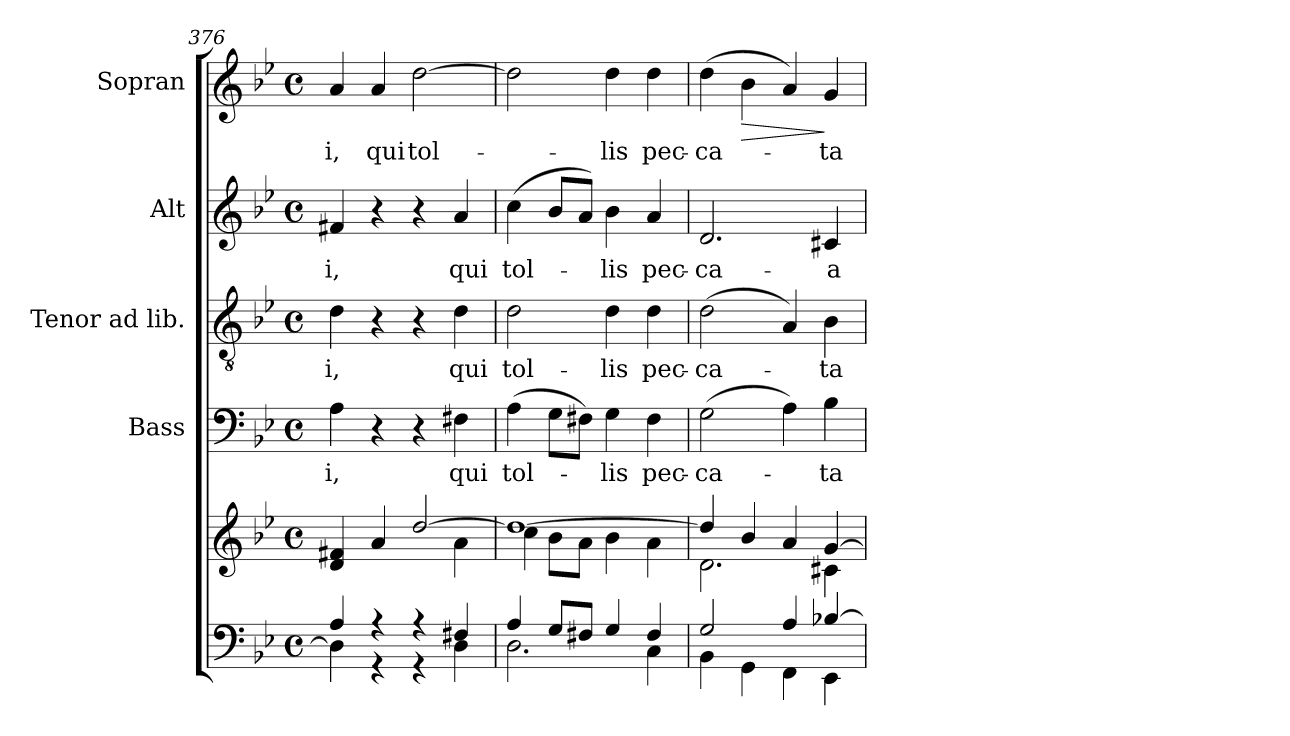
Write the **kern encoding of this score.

**kern	**kern	**kern	**text	**kern	**text	**kern	**text	**kern	**text	**dynam
*part5	*part5	*part4	*part4	*part3	*part3	*part2	*part2	*part1	*part1	*part1
*staff6	*staff5	*staff4	*staff4	*staff3	*staff3	*staff2	*staff2	*staff1	*staff1	*staff1
*	*	*I"Bass	*	*I"Tenor ad lib.	*	*I"Alt	*	*I"Sopran	*	*
*	*	*I'B.	*	*I'T.	*	*I'A.	*	*I'S.	*	*
*clefF4	*clefG2	*clefF4	*	*clefGv2	*	*clefG2	*	*clefG2	*	*
*k[b-e-]	*k[b-e-]	*k[b-e-]	*	*k[b-e-]	*	*k[b-e-]	*	*k[b-e-]	*	*
*B-:	*B-:	*B-:	*	*B-:	*	*B-:	*	*B-:	*	*
*M4/4	*M4/4	*M4/4	*	*M4/4	*	*M4/4	*	*M4/4	*	*
*met(c)	*met(c)	*met(c)	*	*met(c)	*	*met(c)	*	*met(c)	*	*
=376	=376	=376	=376	=376	=376	=376	=376	=376	=376	=376
*^	*^	*	*	*	*	*	*	*	*	*
!	!	!	!	!	!LO:LY:b	!	!LO:LY:b	!	!LO:LY:b	!	!LO:LY:b	!
4A/	4D\]	4d/ 4f#X/	2.ryy	4A\	-i,	4d\	-i,	4f#X/	-i,	4a/	-i,	.
!	!	!	!	!	!	!	!	!	!	!	!LO:LY:b	!
4r	4r	4a/	.	4r	.	4r	.	4r	.	4a/	qui	.
!	!	!	!	!	!	!	!	!	!	!	!LO:LY:b	!
4r	4r	[>2dd/	.	4r	.	4r	.	4r	.	[2dd\	tol-	.
!	!	!	!	!	!LO:LY:b	!	!LO:LY:b	!	!LO:LY:b	!	!	!
4F#X/	4D\	.	4a\	4F#X\	qui	4d\	qui	4a/	qui	.	.	.
=377	=377	=377	=377	=377	=377	=377	=377	=377	=377	=377	=377	=377
!	!	!	!	!	!LO:LY:b	!	!LO:LY:b	!	!LO:LY:b	!	!	!
4A/	2.D\	1dd_	4cc\	(>4A\	tol-	2d\	tol-	(>4cc\	tol-	2dd\]	.	.
8G/L	.	.	8b-\L	8G\L	.	.	.	8b-/L	.	.	.	.
8F#X/J	.	.	8a\J	8F#X\J)	.	.	.	8a/J)	.	.	.	.
!	!	!	!	!	!LO:LY:b	!	!LO:LY:b	!	!LO:LY:b	!	!LO:LY:b	!
4G/	.	.	4b-\	4G\	-lis	4d\	-lis	4b-\	-lis	4dd\	-lis	.
!	!	!	!	!	!LO:LY:b	!	!LO:LY:b	!	!LO:LY:b	!	!LO:LY:b	!
4F#/	4C\	.	4a\	4F#\	pec-	4d\	pec-	4a/	pec-	4dd\	pec-	.
=378	=378	=378	=378	=378	=378	=378	=378	=378	=378	=378	=378	=378
!	!	!	!	!	!LO:LY:b	!	!LO:LY:b	!	!LO:LY:b	!	!LO:LY:b	!
2G/	4BB-\	4dd/]	2.d\	(>2G\	-ca-	(>2d\	-ca-	2.d/	-ca-	(>4dd\	-ca-	.
!	!	!	!	!	!	!	!	!	!	!	!	!LO:HP:b
.	4GG\	4b-/	.	.	.	.	.	.	.	4b-\	.	>
4A/	4FF\	4a/	.	4A\)	.	4A/)	.	.	.	4a/)	.	.
!	!	!	!	!	!LO:LY:b	!	!LO:LY:b	!	!LO:LY:b	!	!LO:LY:b	!
[>4B-X/	4EE-\	[>4g/	4c#X\	4B-\	-ta	4B-\	-ta	4c#X/	-a	4g/	-ta	]
*v	*v	*	*	*	*	*	*	*	*	*	*	*
*	*v	*v	*	*	*	*	*	*	*	*	*
=	=	=	=	=	=	=	=	=	=	=
*-	*-	*-	*-	*-	*-	*-	*-	*-	*-	*-
